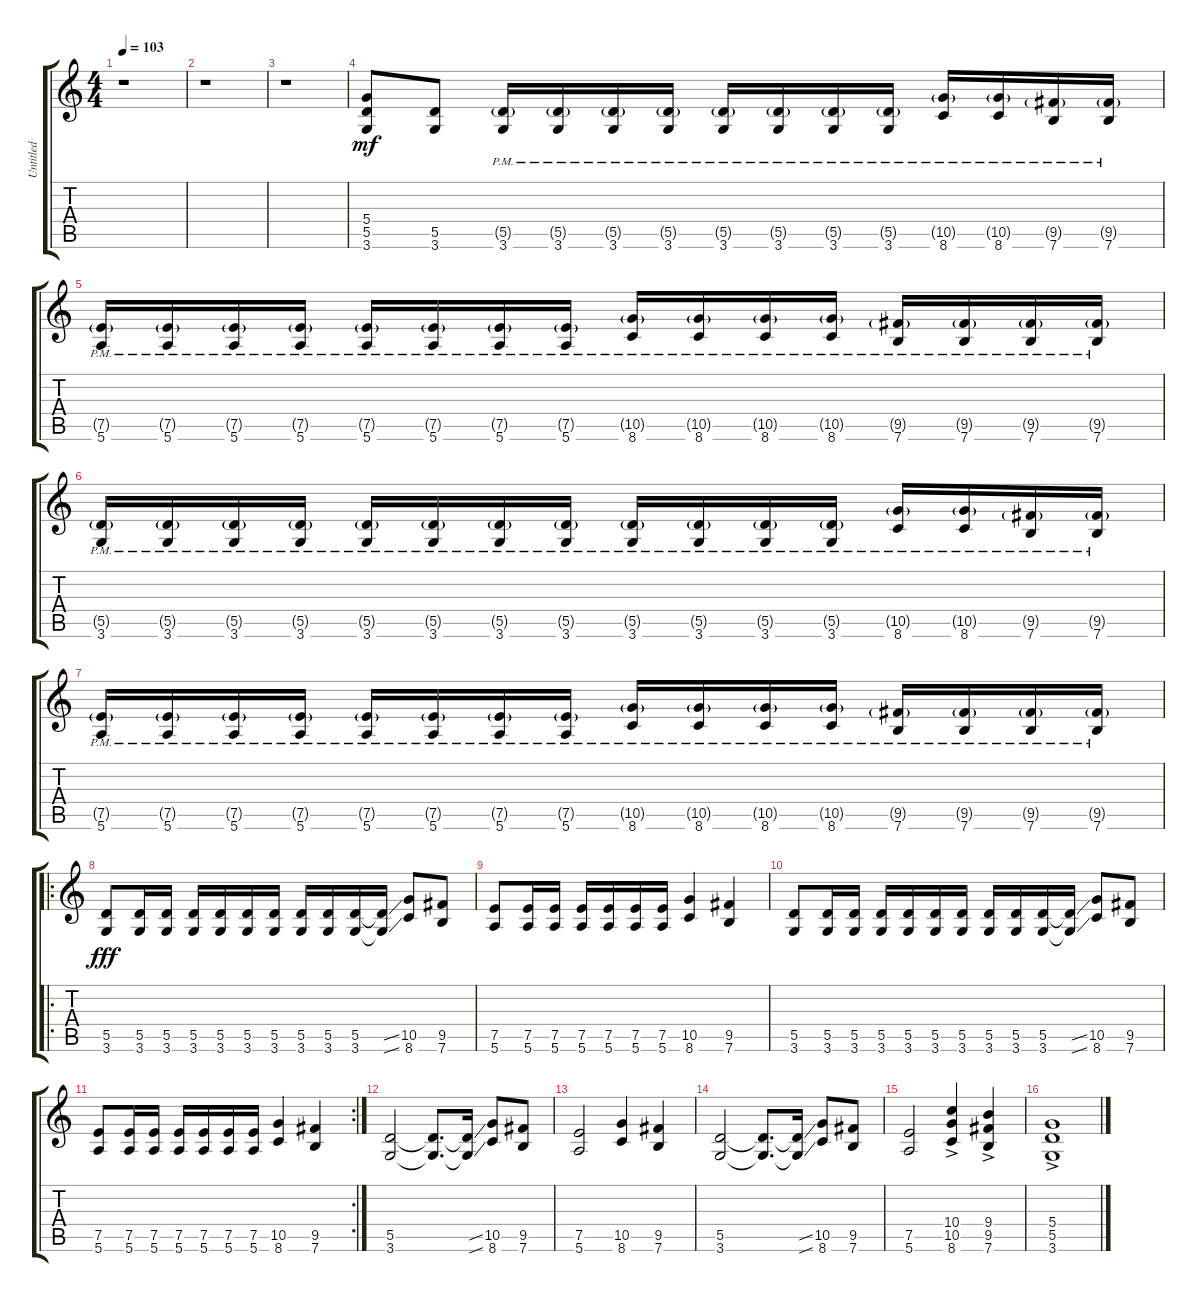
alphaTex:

\track ("Untitled" "Untitled") {instrument overdrivenguitar}
\staff {score tabs}
\tuning (E4 B3 G3 D3 A2 E2) {hide}
\ts (4 4)
\tempo 103
\clef g2
\ks c
r.1{dy mf} |
r.1 |
r.1 |
(5.4 5.5 3.6).8 (5.5 3.6).8 (5.5{g pm} 3.6{pm}).16 (5.5{g pm} 3.6{pm}).16 (5.5{g pm} 3.6{pm}).16 (5.5{g pm} 3.6{pm}).16 (5.5{g pm} 3.6{pm}).16 (5.5{g pm} 3.6{pm}).16 (5.5{g pm} 3.6{pm}).16 (5.5{g pm} 3.6{pm}).16 (10.5{g pm} 8.6{pm}).16 (10.5{g pm} 8.6{pm}).16 (9.5{g pm} 7.6{pm}).16 (9.5{g pm} 7.6{pm}).16 |
(7.5{g pm} 5.6{pm}).16 (7.5{g pm} 5.6{pm}).16 (7.5{g pm} 5.6{pm}).16 (7.5{g pm} 5.6{pm}).16 (7.5{g pm} 5.6{pm}).16 (7.5{g pm} 5.6{pm}).16 (7.5{g pm} 5.6{pm}).16 (7.5{g pm} 5.6{pm}).16 (10.5{g pm} 8.6{pm}).16 (10.5{g pm} 8.6{pm}).16 (10.5{g pm} 8.6{pm}).16 (10.5{g pm} 8.6{pm}).16 (9.5{g pm} 7.6{pm}).16 (9.5{g pm} 7.6{pm}).16 (9.5{g pm} 7.6{pm}).16 (9.5{g pm} 7.6{pm}).16 |
(5.5{g pm} 3.6{pm}).16 (5.5{g pm} 3.6{pm}).16 (5.5{g pm} 3.6{pm}).16 (5.5{g pm} 3.6{pm}).16 (5.5{g pm} 3.6{pm}).16 (5.5{g pm} 3.6{pm}).16 (5.5{g pm} 3.6{pm}).16 (5.5{g pm} 3.6{pm}).16 (5.5{g pm} 3.6{pm}).16 (5.5{g pm} 3.6{pm}).16 (5.5{g pm} 3.6{pm}).16 (5.5{g pm} 3.6{pm}).16 (10.5{g pm} 8.6{pm}).16 (10.5{g pm} 8.6{pm}).16 (9.5{g pm} 7.6{pm}).16 (9.5{g pm} 7.6{pm}).16 |
(7.5{g pm} 5.6{pm}).16 (7.5{g pm} 5.6{pm}).16 (7.5{g pm} 5.6{pm}).16 (7.5{g pm} 5.6{pm}).16 (7.5{g pm} 5.6{pm}).16 (7.5{g pm} 5.6{pm}).16 (7.5{g pm} 5.6{pm}).16 (7.5{g pm} 5.6{pm}).16 (10.5{g pm} 8.6{pm}).16 (10.5{g pm} 8.6{pm}).16 (10.5{g pm} 8.6{pm}).16 (10.5{g pm} 8.6{pm}).16 (9.5{g pm} 7.6{pm}).16 (9.5{g pm} 7.6{pm}).16 (9.5{g pm} 7.6{pm}).16 (9.5{g pm} 7.6{pm}).16 |
\ro
(5.5 3.6).8{dy fff} (5.5 3.6).16 (5.5 3.6).16 (5.5 3.6).16 (5.5 3.6).16 (5.5 3.6).16 (5.5 3.6).16 (5.5 3.6).16 (5.5 3.6).16 (5.5 3.6).16 (5.5{ss t} 3.6{ss t}).16 (10.5 8.6).8 (9.5 7.6).8 |
(7.5 5.6).8 (7.5 5.6).16 (7.5 5.6).16 (7.5 5.6).16 (7.5 5.6).16 (7.5 5.6).16 (7.5 5.6).16 (10.5 8.6).4 (9.5 7.6).4 |
(5.5 3.6).8 (5.5 3.6).16 (5.5 3.6).16 (5.5 3.6).16 (5.5 3.6).16 (5.5 3.6).16 (5.5 3.6).16 (5.5 3.6).16 (5.5 3.6).16 (5.5 3.6).16 (5.5{ss t} 3.6{ss t}).16 (10.5 8.6).8 (9.5 7.6).8 |
\rc 2
(7.5 5.6).8 (7.5 5.6).16 (7.5 5.6).16 (7.5 5.6).16 (7.5 5.6).16 (7.5 5.6).16 (7.5 5.6).16 (10.5 8.6).4 (9.5 7.6).4 |
(5.5 3.6).2 (5.5{t} 3.6{t}).8{d} (5.5{ss t} 3.6{ss t}).16 (10.5 8.6).8 (9.5 7.6).8 |
(7.5 5.6).2 (10.5 8.6).4 (9.5 7.6).4 |
(5.5 3.6).2 (5.5{t} 3.6{t}).8{d} (5.5{ss t} 3.6{ss t}).16 (10.5 8.6).8 (9.5 7.6).8 |
(7.5 5.6).2 (10.4{ac} 10.5{ac} 8.6{ac}).4 (9.4{ac} 9.5{ac} 7.6{ac}).4 |
(5.4{ac} 5.5{ac} 3.6{ac}).1
